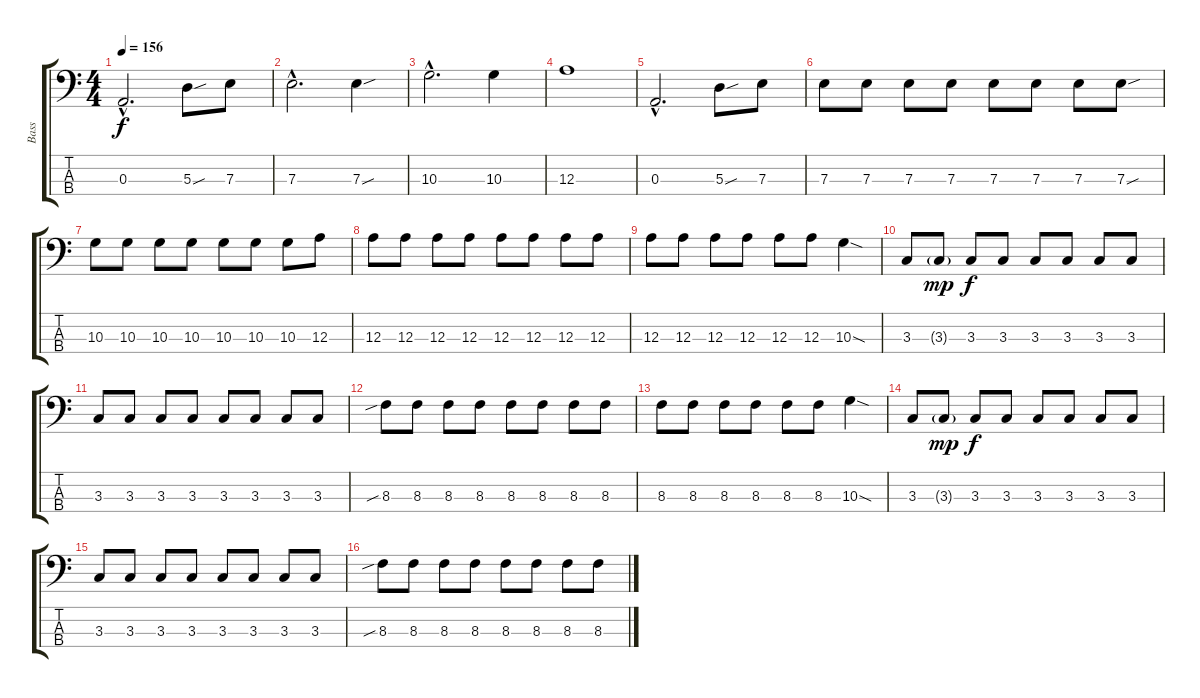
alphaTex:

\track ("Bass" "Bass") {instrument electricbassfinger}
\staff {score tabs}
\tuning (G2 D2 A1 E1) {hide}
\ts (4 4)
\tempo 156
\clef f4
\ks c
0.3{hac}.2{d dy f} 5.3{sou}.8 7.3.8 |
7.3{hac}.2{d} 7.3{sou}.4 |
10.3{hac}.2{d} 10.3.4 |
12.3.1 |
0.3{hac}.2{d} 5.3{sou}.8 7.3.8 |
7.3.8 7.3.8 7.3.8 7.3.8 7.3.8 7.3.8 7.3.8 7.3{sou}.8 |
10.3.8 10.3.8 10.3.8 10.3.8 10.3.8 10.3.8 10.3.8 12.3.8 |
12.3.8 12.3.8 12.3.8 12.3.8 12.3.8 12.3.8 12.3.8 12.3.8 |
12.3.8 12.3.8 12.3.8 12.3.8 12.3.8 12.3.8 10.3{sod}.4 |
3.3.8 3.3{g}.8{dy mp} 3.3.8{dy f} 3.3.8 3.3.8 3.3.8 3.3.8 3.3.8 |
3.3.8 3.3.8 3.3.8 3.3.8 3.3.8 3.3.8 3.3.8 3.3.8 |
8.3{sib}.8 8.3.8 8.3.8 8.3.8 8.3.8 8.3.8 8.3.8 8.3.8 |
8.3.8 8.3.8 8.3.8 8.3.8 8.3.8 8.3.8 10.3{sod}.4 |
3.3.8 3.3{g}.8{dy mp} 3.3.8{dy f} 3.3.8 3.3.8 3.3.8 3.3.8 3.3.8 |
3.3.8 3.3.8 3.3.8 3.3.8 3.3.8 3.3.8 3.3.8 3.3.8 |
8.3{sib}.8 8.3.8 8.3.8 8.3.8 8.3.8 8.3.8 8.3.8 8.3.8
